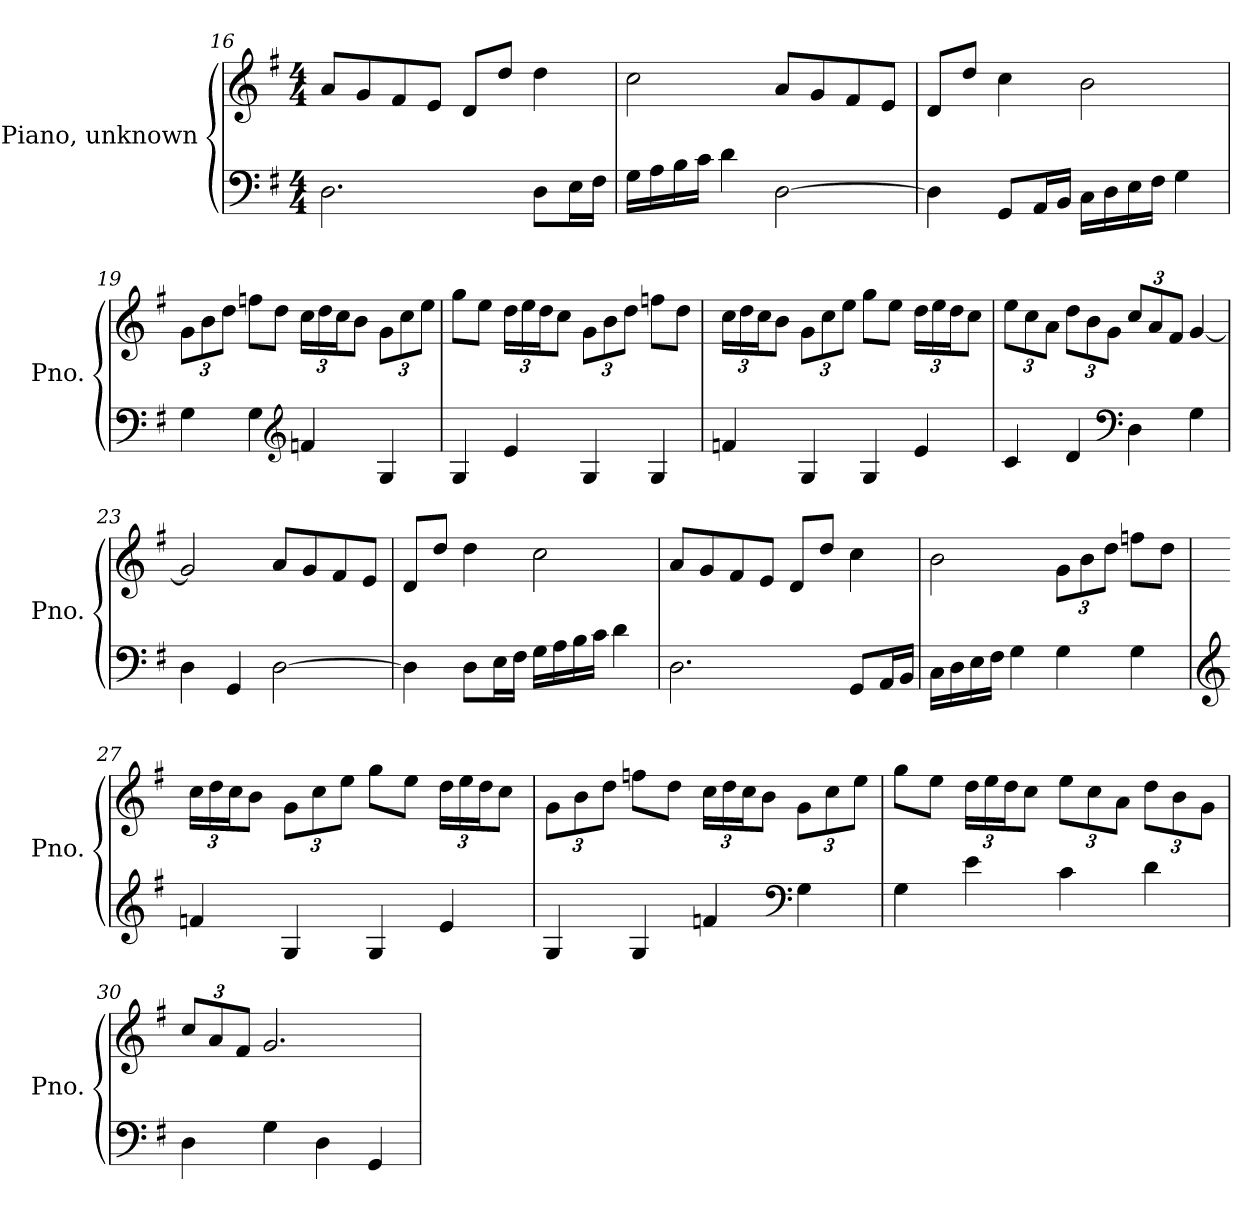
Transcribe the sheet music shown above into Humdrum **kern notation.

**kern	**kern
*part1	*part1
*staff2	*staff1
*I"Piano, unknown	*
*I'Pno.	*
*clefF4	*clefG2
*k[f#]	*k[f#]
*M4/4	*M4/4
=16	=16
2.D\	8a/L
.	8g/
.	8f#/
.	8e/J
.	8d/L
.	8dd/J
8D\L	4dd\
16E\L	.
16F#\JJ	.
!!LO:LB:g=z
=17	=17
16G\LL	2cc\
16A\	.
16B\	.
16c\JJ	.
4d\	.
[2D\	8a/L
.	8g/
.	8f#/
.	8e/J
=18	=18
4D\]	8d/L
.	8dd/J
8GG/L	4cc\
16AA/L	.
16BB/JJ	.
16C\LL	2b\
16D\	.
16E\	.
16F#\JJ	.
4G\	.
=19	=19
*	*Xbrackettup
4G\	12g\L
.	12b\
.	12dd\J
4G\	8ffn\L
.	8dd\J
*clefG2	*
4fn/	24cc\LL
.	24dd\
.	24cc\J
.	8b\J
4G/	12g\L
.	12cc\
.	12ee\J
!!LO:LB:g=z
=20	=20
4G/	8gg\L
.	8ee\J
4e/	24dd\LL
.	24ee\
.	24dd\J
.	8cc\J
4G/	12g\L
.	12b\
.	12dd\J
4G/	8ffn\L
.	8dd\J
=21	=21
4fn/	24cc\LL
.	24dd\
.	24cc\J
.	8b\J
4G/	12g\L
.	12cc\
.	12ee\J
4G/	8gg\L
.	8ee\J
4e/	24dd\LL
.	24ee\
.	24dd\J
.	8cc\J
=22	=22
4c/	12ee\L
.	12cc\
.	12a\J
4d/	12dd\L
.	12b\
.	12g\J
*clefF4	*
4D\	12cc/L
.	12a/
.	12f#/J
4G\	[4g/
=23	=23
4D\	2g/]
4GG/	.
[2D\	8a/L
.	8g/
.	8f#/
.	8e/J
!!LO:PB:g=z
=24	=24
4D\]	8d/L
.	8dd/J
8D\L	4dd\
16E\L	.
16F#\JJ	.
16G\LL	2cc\
16A\	.
16B\	.
16c\JJ	.
4d\	.
=25	=25
2.D\	8a/L
.	8g/
.	8f#/
.	8e/J
.	8d/L
.	8dd/J
8GG/L	4cc\
16AA/L	.
16BB/JJ	.
=26	=26
16C\LL	2b\
16D\	.
16E\	.
16F#\JJ	.
4G\	.
4G\	12g\L
.	12b\
.	12dd\J
4G\	8ffn\L
.	8dd\J
=27	=27
*clefG2	*
4fn/	24cc\LL
.	24dd\
.	24cc\J
.	8b\J
4G/	12g\L
.	12cc\
.	12ee\J
4G/	8gg\L
.	8ee\J
4e/	24dd\LL
.	24ee\
.	24dd\J
.	8cc\J
!!LO:LB:g=z
=28	=28
4G/	12g\L
.	12b\
.	12dd\J
4G/	8ffn\L
.	8dd\J
4fn/	24cc\LL
.	24dd\
.	24cc\J
.	8b\J
*clefF4	*
4G\	12g\L
.	12cc\
.	12ee\J
=29	=29
4G\	8gg\L
.	8ee\J
4e\	24dd\LL
.	24ee\
.	24dd\J
.	8cc\J
4c\	12ee\L
.	12cc\
.	12a\J
4d\	12dd\L
.	12b\
.	12g\J
=30	=30
4D\	12cc/L
.	12a/
.	12f#/J
4G\	2.g/
4D\	.
4GG/	.
=	=
*-	*-
